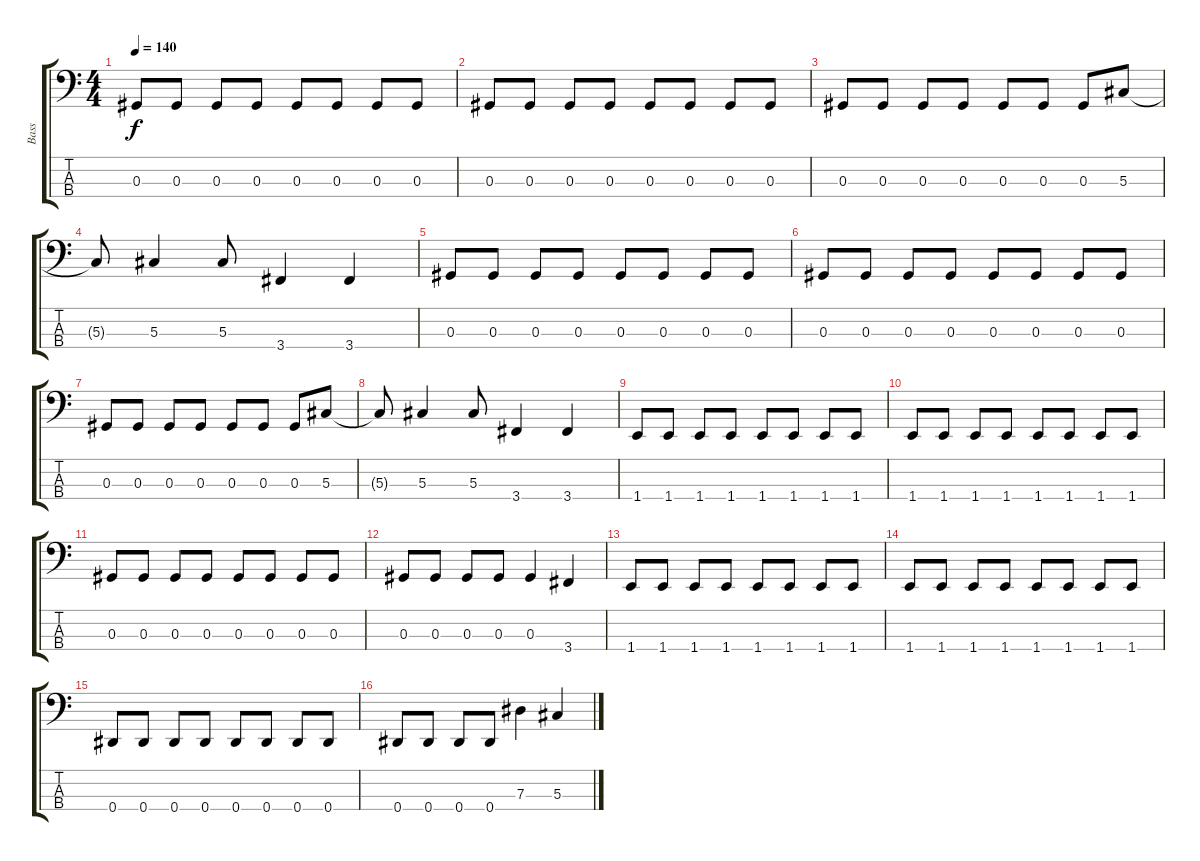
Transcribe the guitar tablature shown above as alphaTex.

\track ("Bass" "Bass") {instrument electricbassfinger}
\staff {score tabs}
\tuning (Gb2 Db2 Ab1 Eb1) {hide}
\ts (4 4)
\tempo 140
\clef f4
\ks c
0.3.8{dy f} 0.3.8 0.3.8 0.3.8 0.3.8 0.3.8 0.3.8 0.3.8 |
0.3.8 0.3.8 0.3.8 0.3.8 0.3.8 0.3.8 0.3.8 0.3.8 |
0.3.8 0.3.8 0.3.8 0.3.8 0.3.8 0.3.8 0.3.8 5.3.8 |
5.3{t}.8 5.3.4 5.3.8 3.4.4 3.4.4 |
0.3.8 0.3.8 0.3.8 0.3.8 0.3.8 0.3.8 0.3.8 0.3.8 |
0.3.8 0.3.8 0.3.8 0.3.8 0.3.8 0.3.8 0.3.8 0.3.8 |
0.3.8 0.3.8 0.3.8 0.3.8 0.3.8 0.3.8 0.3.8 5.3.8 |
5.3{t}.8 5.3.4 5.3.8 3.4.4 3.4.4 |
1.4.8 1.4.8 1.4.8 1.4.8 1.4.8 1.4.8 1.4.8 1.4.8 |
1.4.8 1.4.8 1.4.8 1.4.8 1.4.8 1.4.8 1.4.8 1.4.8 |
0.3.8 0.3.8 0.3.8 0.3.8 0.3.8 0.3.8 0.3.8 0.3.8 |
0.3.8 0.3.8 0.3.8 0.3.8 0.3.4 3.4.4 |
1.4.8 1.4.8 1.4.8 1.4.8 1.4.8 1.4.8 1.4.8 1.4.8 |
1.4.8 1.4.8 1.4.8 1.4.8 1.4.8 1.4.8 1.4.8 1.4.8 |
0.4.8 0.4.8 0.4.8 0.4.8 0.4.8 0.4.8 0.4.8 0.4.8 |
0.4.8 0.4.8 0.4.8 0.4.8 7.3.4 5.3.4
